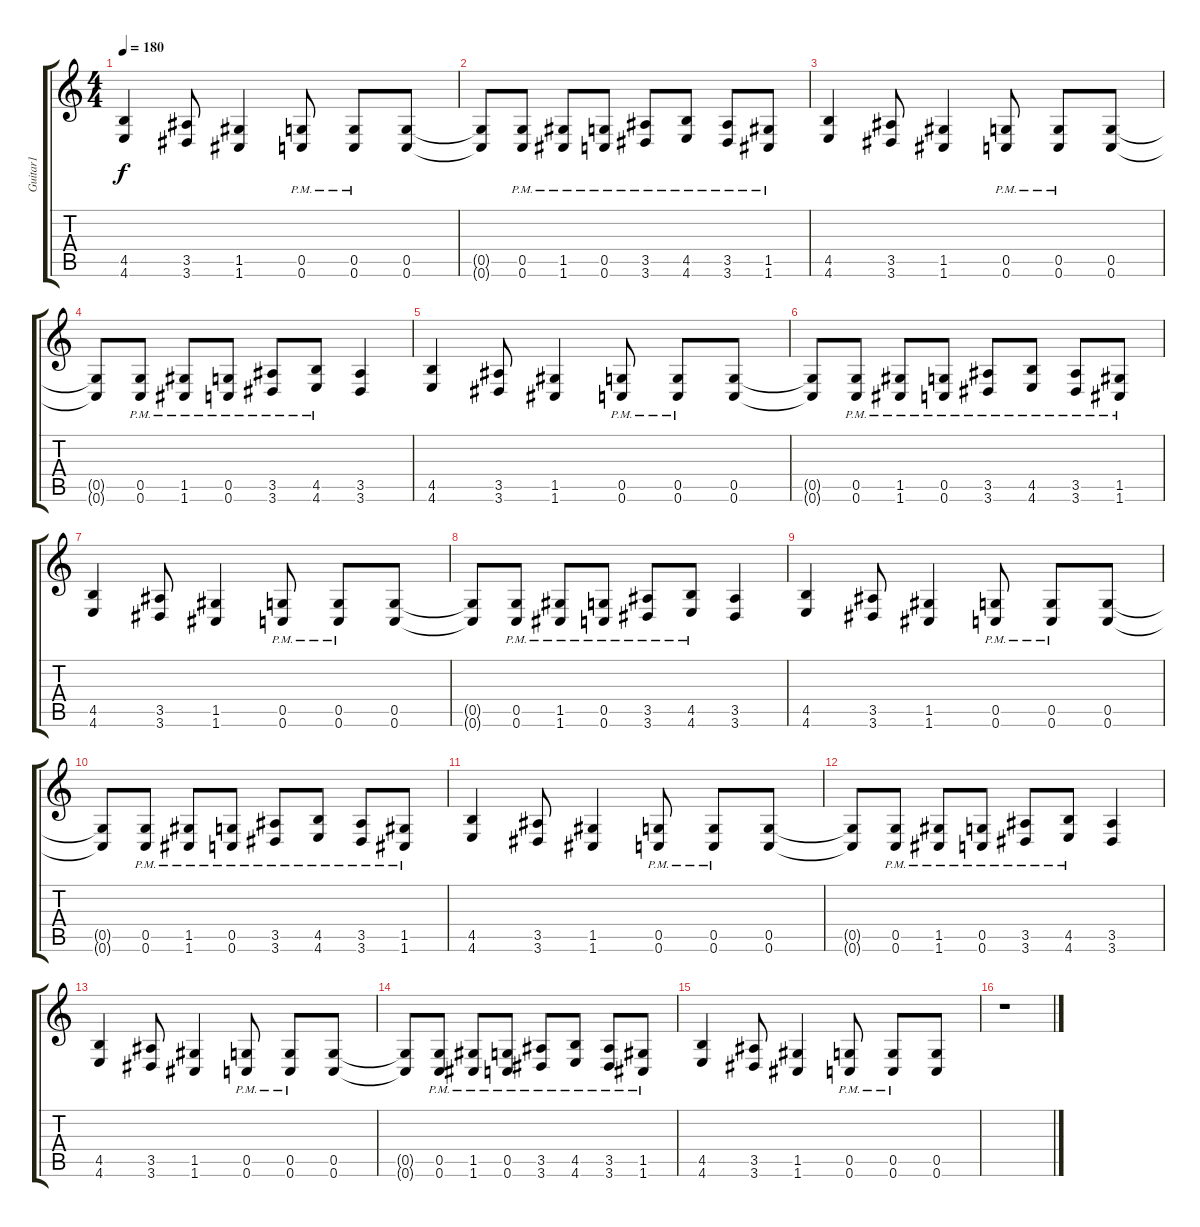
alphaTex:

\track ("Guitar1" "Guitar1") {instrument distortionguitar}
\staff {score tabs}
\tuning (D4 A3 F3 C3 G2 C2) {hide}
\ts (4 4)
\tempo 180
\clef g2
\ks c
(4.5 4.6).4{dy f} (3.5 3.6).8 (1.5 1.6).4 (0.5{pm} 0.6{pm}).8 (0.5{pm} 0.6{pm}).8 (0.5 0.6).8 |
(0.5{t} 0.6{t}).8 (0.5{pm} 0.6{pm}).8 (1.5{pm} 1.6{pm}).8 (0.5{pm} 0.6{pm}).8 (3.5{pm} 3.6{pm}).8 (4.5{pm} 4.6{pm}).8 (3.5{pm} 3.6{pm}).8 (1.5{pm} 1.6{pm}).8 |
(4.5 4.6).4 (3.5 3.6).8 (1.5 1.6).4 (0.5{pm} 0.6{pm}).8 (0.5{pm} 0.6{pm}).8 (0.5 0.6).8 |
(0.5{t} 0.6{t}).8 (0.5{pm} 0.6{pm}).8 (1.5{pm} 1.6{pm}).8 (0.5{pm} 0.6{pm}).8 (3.5{pm} 3.6{pm}).8 (4.5{pm} 4.6{pm}).8 (3.5 3.6).4 |
(4.5 4.6).4 (3.5 3.6).8 (1.5 1.6).4 (0.5{pm} 0.6{pm}).8 (0.5{pm} 0.6{pm}).8 (0.5 0.6).8 |
(0.5{t} 0.6{t}).8 (0.5{pm} 0.6{pm}).8 (1.5{pm} 1.6{pm}).8 (0.5{pm} 0.6{pm}).8 (3.5{pm} 3.6{pm}).8 (4.5{pm} 4.6{pm}).8 (3.5{pm} 3.6{pm}).8 (1.5{pm} 1.6{pm}).8 |
(4.5 4.6).4 (3.5 3.6).8 (1.5 1.6).4 (0.5{pm} 0.6{pm}).8 (0.5{pm} 0.6{pm}).8 (0.5 0.6).8 |
(0.5{t} 0.6{t}).8 (0.5{pm} 0.6{pm}).8 (1.5{pm} 1.6{pm}).8 (0.5{pm} 0.6{pm}).8 (3.5{pm} 3.6{pm}).8 (4.5{pm} 4.6{pm}).8 (3.5 3.6).4 |
(4.5 4.6).4 (3.5 3.6).8 (1.5 1.6).4 (0.5{pm} 0.6{pm}).8 (0.5{pm} 0.6{pm}).8 (0.5 0.6).8 |
(0.5{t} 0.6{t}).8 (0.5{pm} 0.6{pm}).8 (1.5{pm} 1.6{pm}).8 (0.5{pm} 0.6{pm}).8 (3.5{pm} 3.6{pm}).8 (4.5{pm} 4.6{pm}).8 (3.5{pm} 3.6{pm}).8 (1.5{pm} 1.6{pm}).8 |
(4.5 4.6).4 (3.5 3.6).8 (1.5 1.6).4 (0.5{pm} 0.6{pm}).8 (0.5{pm} 0.6{pm}).8 (0.5 0.6).8 |
(0.5{t} 0.6{t}).8 (0.5{pm} 0.6{pm}).8 (1.5{pm} 1.6{pm}).8 (0.5{pm} 0.6{pm}).8 (3.5{pm} 3.6{pm}).8 (4.5{pm} 4.6{pm}).8 (3.5 3.6).4 |
(4.5 4.6).4 (3.5 3.6).8 (1.5 1.6).4 (0.5{pm} 0.6{pm}).8 (0.5{pm} 0.6{pm}).8 (0.5 0.6).8 |
(0.5{t} 0.6{t}).8 (0.5{pm} 0.6{pm}).8 (1.5{pm} 1.6{pm}).8 (0.5{pm} 0.6{pm}).8 (3.5{pm} 3.6{pm}).8 (4.5{pm} 4.6{pm}).8 (3.5{pm} 3.6{pm}).8 (1.5{pm} 1.6{pm}).8 |
(4.5 4.6).4 (3.5 3.6).8 (1.5 1.6).4 (0.5{pm} 0.6{pm}).8 (0.5{pm} 0.6{pm}).8 (0.5 0.6).8 |
r.1
